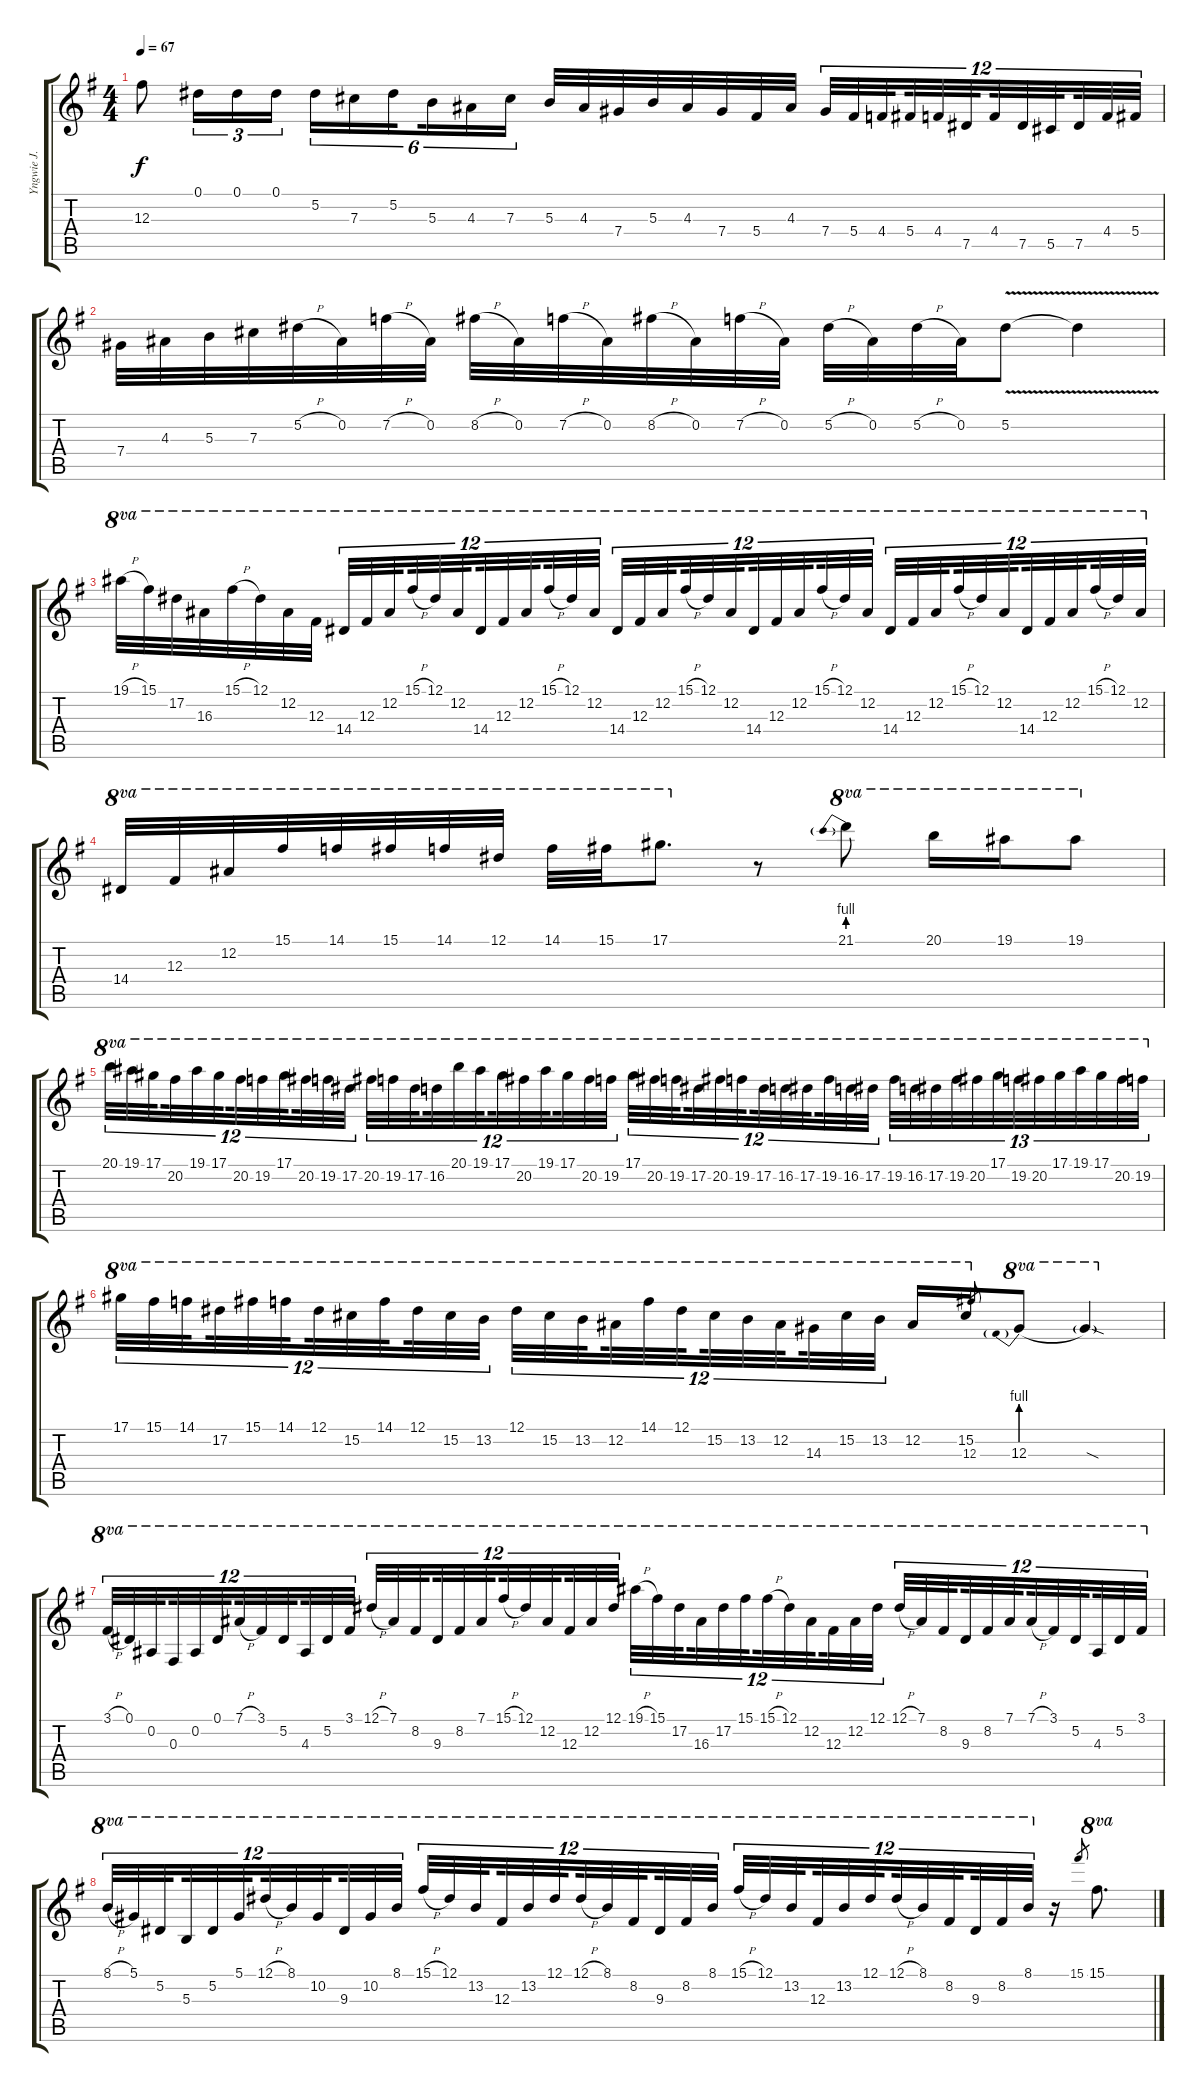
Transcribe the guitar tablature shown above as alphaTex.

\track ("Yngwie J. Malmsteen" "Yngwie J. ") {instrument overdrivenguitar}
\staff {score tabs}
\tuning (Eb4 Bb3 Gb3 Db3 Ab2 Eb2) {hide}
\ts (4 4)
\tempo 67
\clef g2
\ks g
12.3{t}.8{dy f} 0.1.16{tu (3 2)} 0.1.16{tu (3 2)} 0.1.16{tu (3 2)} 5.2.16{tu (6 4)} 7.3.16{tu (6 4)} 5.2.16{tu (6 4) beam splitsecondary} 5.3.16{tu (6 4)} 4.3.16{tu (6 4)} 7.3.16{tu (6 4)} 5.3.32 4.3.32 7.4.32 5.3.32 4.3.32 7.4.32 5.4.32 4.3.32 7.4.32{tu (12 8)} 5.4.32{tu (12 8)} 4.4.32{tu (12 8) beam splitsecondary} 5.4.32{tu (12 8)} 4.4.32{tu (12 8)} 7.5.32{tu (12 8) beam splitsecondary} 4.4.32{tu (12 8)} 7.5.32{tu (12 8)} 5.5.32{tu (12 8) beam splitsecondary} 7.5.32{tu (12 8)} 4.4.32{tu (12 8)} 5.4.32{tu (12 8)} |
7.4.32 4.3.32 5.3.32 7.3.32 5.2{h}.32 0.2.32 7.2{h}.32 0.2.32 8.2{h}.32 0.2.32 7.2{h}.32 0.2.32 8.2{h}.32 0.2.32 7.2{h}.32 0.2.32 5.2{h}.32 0.2.32 5.2{h}.32 0.2.32 5.2{v}.8 5.2{v t}.4 |
19.1{h}.32{ot 8va} 15.1.32{ot 8va} 17.2.32{ot 8va} 16.3.32{ot 8va} 15.1{h}.32{ot 8va} 12.1.32{ot 8va} 12.2.32{ot 8va} 12.3.32{ot 8va} 14.4.32{tu (12 8) ot 8va} 12.3.32{tu (12 8) ot 8va} 12.2.32{tu (12 8) ot 8va beam splitsecondary} 15.1{h}.32{tu (12 8) ot 8va} 12.1.32{tu (12 8) ot 8va} 12.2.32{tu (12 8) ot 8va beam splitsecondary} 14.4.32{tu (12 8) ot 8va} 12.3.32{tu (12 8) ot 8va} 12.2.32{tu (12 8) ot 8va beam splitsecondary} 15.1{h}.32{tu (12 8) ot 8va} 12.1.32{tu (12 8) ot 8va} 12.2.32{tu (12 8) ot 8va} 14.4.32{tu (12 8) ot 8va} 12.3.32{tu (12 8) ot 8va} 12.2.32{tu (12 8) ot 8va beam splitsecondary} 15.1{h}.32{tu (12 8) ot 8va} 12.1.32{tu (12 8) ot 8va} 12.2.32{tu (12 8) ot 8va beam splitsecondary} 14.4.32{tu (12 8) ot 8va} 12.3.32{tu (12 8) ot 8va} 12.2.32{tu (12 8) ot 8va beam splitsecondary} 15.1{h}.32{tu (12 8) ot 8va} 12.1.32{tu (12 8) ot 8va} 12.2.32{tu (12 8) ot 8va} 14.4.32{tu (12 8) ot 8va} 12.3.32{tu (12 8) ot 8va} 12.2.32{tu (12 8) ot 8va beam splitsecondary} 15.1{h}.32{tu (12 8) ot 8va} 12.1.32{tu (12 8) ot 8va} 12.2.32{tu (12 8) ot 8va beam splitsecondary} 14.4.32{tu (12 8) ot 8va} 12.3.32{tu (12 8) ot 8va} 12.2.32{tu (12 8) ot 8va beam splitsecondary} 15.1{h}.32{tu (12 8) ot 8va} 12.1.32{tu (12 8) ot 8va} 12.2.32{tu (12 8) ot 8va} |
14.4.32{ot 8va} 12.3.32{ot 8va} 12.2.32{ot 8va} 15.1.32{ot 8va} 14.1.32{ot 8va} 15.1.32{ot 8va} 14.1.32{ot 8va} 12.1.32{ot 8va} 14.1.32{ot 8va} 15.1.32{ot 8va} 17.1.8{d ot 8va} r.8 21.1{be (prebend 0 4 60 4)}.8{ot 8va} 20.1.16{ot 8va} 19.1.16{ot 8va} 19.1.8{ot 8va} |
20.1.32{tu (12 8) ot 8va} 19.1.32{tu (12 8) ot 8va} 17.1.32{tu (12 8) ot 8va beam splitsecondary} 20.2.32{tu (12 8) ot 8va} 19.1.32{tu (12 8) ot 8va} 17.1.32{tu (12 8) ot 8va beam splitsecondary} 20.2.32{tu (12 8) ot 8va} 19.2.32{tu (12 8) ot 8va} 17.1.32{tu (12 8) ot 8va beam splitsecondary} 20.2.32{tu (12 8) ot 8va} 19.2.32{tu (12 8) ot 8va} 17.2.32{tu (12 8) ot 8va} 20.2.32{tu (12 8) ot 8va} 19.2.32{tu (12 8) ot 8va} 17.2.32{tu (12 8) ot 8va beam splitsecondary} 16.2.32{tu (12 8) ot 8va} 20.1.32{tu (12 8) ot 8va} 19.1.32{tu (12 8) ot 8va beam splitsecondary} 17.1.32{tu (12 8) ot 8va} 20.2.32{tu (12 8) ot 8va} 19.1.32{tu (12 8) ot 8va beam splitsecondary} 17.1.32{tu (12 8) ot 8va} 20.2.32{tu (12 8) ot 8va} 19.2.32{tu (12 8) ot 8va} 17.1.32{tu (12 8) ot 8va} 20.2.32{tu (12 8) ot 8va} 19.2.32{tu (12 8) ot 8va beam splitsecondary} 17.2.32{tu (12 8) ot 8va} 20.2.32{tu (12 8) ot 8va} 19.2.32{tu (12 8) ot 8va beam splitsecondary} 17.2.32{tu (12 8) ot 8va} 16.2.32{tu (12 8) ot 8va} 17.2.32{tu (12 8) ot 8va beam splitsecondary} 19.2.32{tu (12 8) ot 8va} 16.2.32{tu (12 8) ot 8va} 17.2.32{tu (12 8) ot 8va} 19.2.32{tu (13 8) ot 8va} 16.2.32{tu (13 8) ot 8va} 17.2.32{tu (13 8) ot 8va} 19.2.32{tu (13 8) ot 8va} 20.2.32{tu (13 8) ot 8va} 17.1.32{tu (13 8) ot 8va} 19.2.32{tu (13 8) ot 8va} 20.2.32{tu (13 8) ot 8va} 17.1.32{tu (13 8) ot 8va} 19.1.32{tu (13 8) ot 8va} 17.1.32{tu (13 8) ot 8va} 20.2.32{tu (13 8) ot 8va} 19.2.32{tu (13 8) ot 8va} |
17.1.32{tu (12 8) ot 8va} 15.1.32{tu (12 8) ot 8va} 14.1.32{tu (12 8) ot 8va beam splitsecondary} 17.2.32{tu (12 8) ot 8va} 15.1.32{tu (12 8) ot 8va} 14.1.32{tu (12 8) ot 8va beam splitsecondary} 12.1.32{tu (12 8) ot 8va} 15.2.32{tu (12 8) ot 8va} 14.1.32{tu (12 8) ot 8va beam splitsecondary} 12.1.32{tu (12 8) ot 8va} 15.2.32{tu (12 8) ot 8va} 13.2.32{tu (12 8) ot 8va} 12.1.32{tu (12 8) ot 8va} 15.2.32{tu (12 8) ot 8va} 13.2.32{tu (12 8) ot 8va beam splitsecondary} 12.2.32{tu (12 8) ot 8va} 14.1.32{tu (12 8) ot 8va} 12.1.32{tu (12 8) ot 8va beam splitsecondary} 15.2.32{tu (12 8) ot 8va} 13.2.32{tu (12 8) ot 8va} 12.2.32{tu (12 8) ot 8va beam splitsecondary} 14.3.32{tu (12 8) ot 8va} 15.2.32{tu (12 8) ot 8va} 13.2.32{tu (12 8) ot 8va} 12.2.16{ot 8va} 15.2.16{ot 8va} 12.3.8{gr} 12.3{be (prebend 0 4 60 4)}.8{ot 8va} 12.3{sod t}.4{ot 8va} |
3.1{h}.32{tu (12 8) ot 8va} 0.1.32{tu (12 8) ot 8va} 0.2.32{tu (12 8) ot 8va beam splitsecondary} 0.3.32{tu (12 8) ot 8va} 0.2.32{tu (12 8) ot 8va} 0.1.32{tu (12 8) ot 8va beam splitsecondary} 7.1{h}.32{tu (12 8) ot 8va} 3.1.32{tu (12 8) ot 8va} 5.2.32{tu (12 8) ot 8va beam splitsecondary} 4.3.32{tu (12 8) ot 8va} 5.2.32{tu (12 8) ot 8va} 3.1.32{tu (12 8) ot 8va} 12.1{h}.32{tu (12 8) ot 8va} 7.1.32{tu (12 8) ot 8va} 8.2.32{tu (12 8) ot 8va beam splitsecondary} 9.3.32{tu (12 8) ot 8va} 8.2.32{tu (12 8) ot 8va} 7.1.32{tu (12 8) ot 8va beam splitsecondary} 15.1{h}.32{tu (12 8) ot 8va} 12.1.32{tu (12 8) ot 8va} 12.2.32{tu (12 8) ot 8va beam splitsecondary} 12.3.32{tu (12 8) ot 8va} 12.2.32{tu (12 8) ot 8va} 12.1.32{tu (12 8) ot 8va} 19.1{h}.32{tu (12 8) ot 8va} 15.1.32{tu (12 8) ot 8va} 17.2.32{tu (12 8) ot 8va beam splitsecondary} 16.3.32{tu (12 8) ot 8va} 17.2.32{tu (12 8) ot 8va} 15.1.32{tu (12 8) ot 8va beam splitsecondary} 15.1{h}.32{tu (12 8) ot 8va} 12.1.32{tu (12 8) ot 8va} 12.2.32{tu (12 8) ot 8va beam splitsecondary} 12.3.32{tu (12 8) ot 8va} 12.2.32{tu (12 8) ot 8va} 12.1.32{tu (12 8) ot 8va} 12.1{h}.32{tu (12 8) ot 8va} 7.1.32{tu (12 8) ot 8va} 8.2.32{tu (12 8) ot 8va beam splitsecondary} 9.3.32{tu (12 8) ot 8va} 8.2.32{tu (12 8) ot 8va} 7.1.32{tu (12 8) ot 8va beam splitsecondary} 7.1{h}.32{tu (12 8) ot 8va} 3.1.32{tu (12 8) ot 8va} 5.2.32{tu (12 8) ot 8va beam splitsecondary} 4.3.32{tu (12 8) ot 8va} 5.2.32{tu (12 8) ot 8va} 3.1.32{tu (12 8) ot 8va} |
8.1{h}.32{tu (12 8) ot 8va} 5.1.32{tu (12 8) ot 8va} 5.2.32{tu (12 8) ot 8va beam splitsecondary} 5.3.32{tu (12 8) ot 8va} 5.2.32{tu (12 8) ot 8va} 5.1.32{tu (12 8) ot 8va beam splitsecondary} 12.1{h}.32{tu (12 8) ot 8va} 8.1.32{tu (12 8) ot 8va} 10.2.32{tu (12 8) ot 8va beam splitsecondary} 9.3.32{tu (12 8) ot 8va} 10.2.32{tu (12 8) ot 8va} 8.1.32{tu (12 8) ot 8va} 15.1{h}.32{tu (12 8) ot 8va} 12.1.32{tu (12 8) ot 8va} 13.2.32{tu (12 8) ot 8va beam splitsecondary} 12.3.32{tu (12 8) ot 8va} 13.2.32{tu (12 8) ot 8va} 12.1.32{tu (12 8) ot 8va beam splitsecondary} 12.1{h}.32{tu (12 8) ot 8va} 8.1.32{tu (12 8) ot 8va} 8.2.32{tu (12 8) ot 8va beam splitsecondary} 9.3.32{tu (12 8) ot 8va} 8.2.32{tu (12 8) ot 8va} 8.1.32{tu (12 8) ot 8va} 15.1{h}.32{tu (12 8) ot 8va} 12.1.32{tu (12 8) ot 8va} 13.2.32{tu (12 8) ot 8va beam splitsecondary} 12.3.32{tu (12 8) ot 8va} 13.2.32{tu (12 8) ot 8va} 12.1.32{tu (12 8) ot 8va beam splitsecondary} 12.1{h}.32{tu (12 8) ot 8va} 8.1.32{tu (12 8) ot 8va} 8.2.32{tu (12 8) ot 8va beam splitsecondary} 9.3.32{tu (12 8) ot 8va} 8.2.32{tu (12 8) ot 8va} 8.1.32{tu (12 8) ot 8va} r.16 15.1.8{gr} 15.1.8{d ot 8va}
